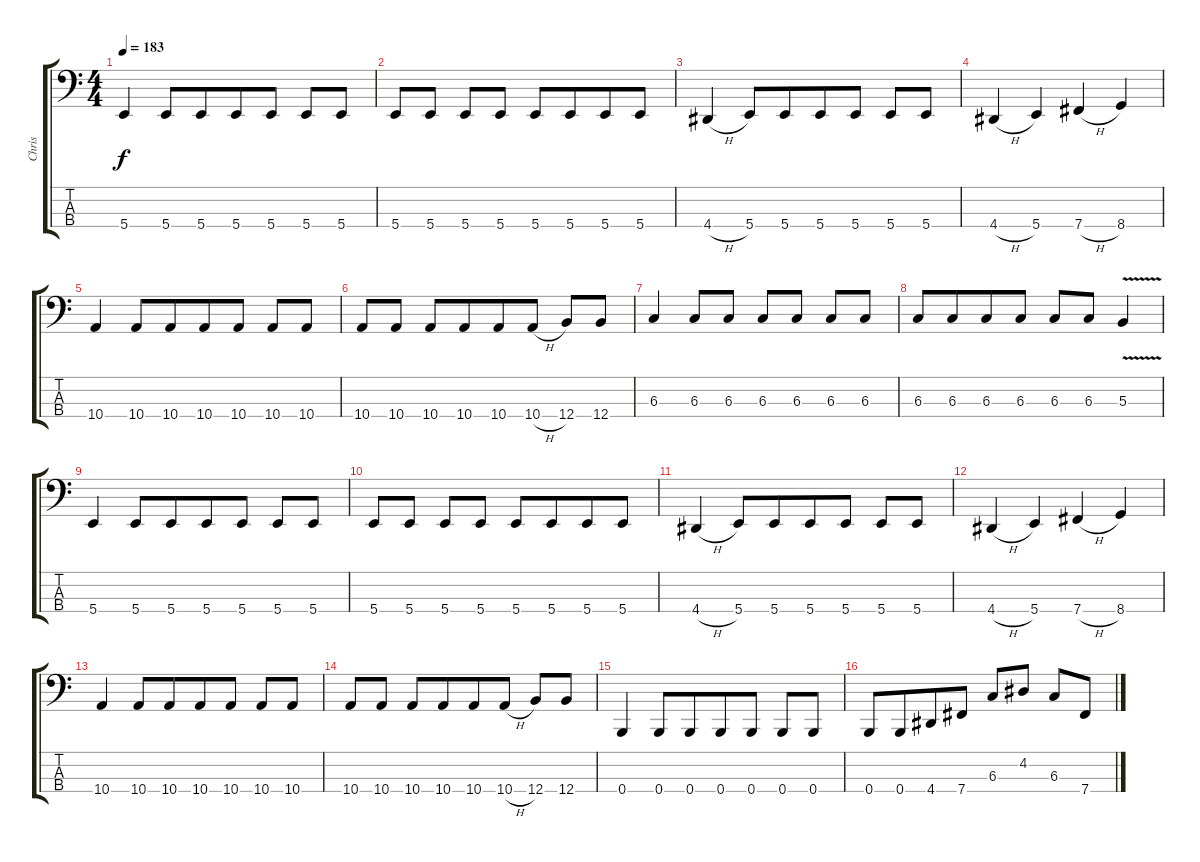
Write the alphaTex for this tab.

\track ("Chris" "Chris") {instrument electricbasspick}
\staff {score tabs}
\tuning (E2 B1 Gb1 B0) {hide}
\ts (4 4)
\tempo 183
\clef f4
\ks c
5.4.4{dy f beam merge} 5.4.8{beam merge} 5.4.8{beam merge} 5.4.8 5.4.8 5.4.8 5.4.8 |
5.4.8{beam merge} 5.4.8 5.4.8 5.4.8 5.4.8{beam merge} 5.4.8{beam merge} 5.4.8 5.4.8 |
4.4{h}.4{beam merge} 5.4.8{beam merge} 5.4.8{beam merge} 5.4.8 5.4.8 5.4.8 5.4.8 |
4.4{h}.4{beam merge} 5.4.4 7.4{h}.4 8.4.4 |
10.4.4 10.4.8 10.4.8{beam merge} 10.4.8 10.4.8 10.4.8 10.4.8 |
10.4.8 10.4.8 10.4.8 10.4.8{beam merge} 10.4.8 10.4{h}.8 12.4.8 12.4.8 |
6.3.4 6.3.8 6.3.8 6.3.8 6.3.8 6.3.8{beam merge} 6.3.8 |
6.3.8 6.3.8{beam merge} 6.3.8{beam merge} 6.3.8 6.3.8{beam merge} 6.3.8{beam merge} 5.3{v}.4 |
5.4.4{beam merge} 5.4.8{beam merge} 5.4.8{beam merge} 5.4.8 5.4.8 5.4.8 5.4.8 |
5.4.8{beam merge} 5.4.8 5.4.8 5.4.8 5.4.8{beam merge} 5.4.8{beam merge} 5.4.8 5.4.8 |
4.4{h}.4{beam merge} 5.4.8{beam merge} 5.4.8{beam merge} 5.4.8 5.4.8 5.4.8 5.4.8 |
4.4{h}.4{beam merge} 5.4.4 7.4{h}.4 8.4.4 |
10.4.4 10.4.8 10.4.8{beam merge} 10.4.8 10.4.8 10.4.8 10.4.8 |
10.4.8 10.4.8 10.4.8 10.4.8{beam merge} 10.4.8 10.4{h}.8 12.4.8 12.4.8 |
0.4.4{beam merge} 0.4.8{beam merge} 0.4.8{beam merge} 0.4.8 0.4.8 0.4.8 0.4.8 |
0.4.8{beam merge} 0.4.8{beam merge} 4.4.8{beam merge} 7.4.8 6.3.8{beam merge} 4.2.8 6.3.8 7.4.8
